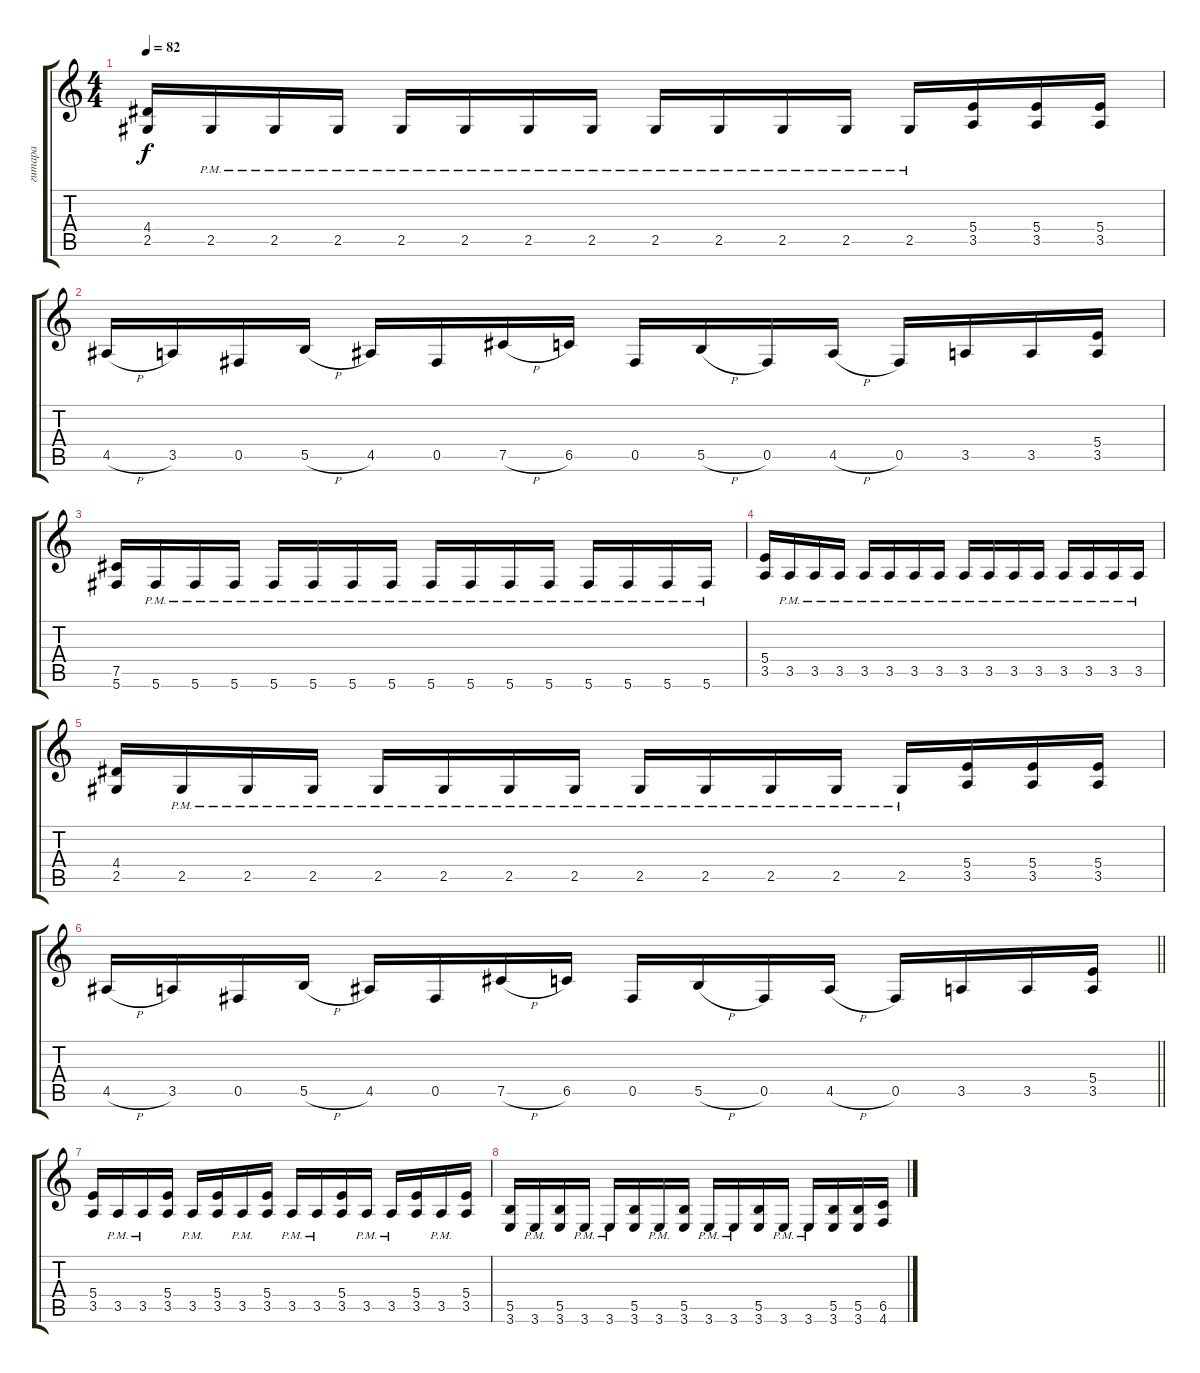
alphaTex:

\track ("гитара" "гитара") {instrument overdrivenguitar}
\staff {score tabs}
\tuning (Db4 Ab3 E3 B2 Gb2 Db2) {hide}
\ts (4 4)
\tempo 82
\clef g2
\ks c
(4.4 2.5).16{dy f} 2.5{pm}.16 2.5{pm}.16 2.5{pm}.16 2.5{pm}.16 2.5{pm}.16 2.5{pm}.16 2.5{pm}.16 2.5{pm}.16 2.5{pm}.16 2.5{pm}.16 2.5{pm}.16 2.5{pm}.16 (5.4 3.5).16 (5.4 3.5).16 (5.4 3.5).16 |
4.5{h}.16 3.5.16 0.5.16 5.5{h}.16 4.5.16 0.5.16 7.5{h}.16 6.5.16 0.5.16 5.5{h}.16 0.5.16 4.5{h}.16 0.5.16 3.5.16 3.5.16 (5.4 3.5).16 |
(7.5 5.6).16 5.6{pm}.16 5.6{pm}.16 5.6{pm}.16 5.6{pm}.16 5.6{pm}.16 5.6{pm}.16 5.6{pm}.16 5.6{pm}.16 5.6{pm}.16 5.6{pm}.16 5.6{pm}.16 5.6{pm}.16 5.6{pm}.16 5.6{pm}.16 5.6{pm}.16 |
(5.4 3.5).16 3.5{pm}.16 3.5{pm}.16 3.5{pm}.16 3.5{pm}.16 3.5{pm}.16 3.5{pm}.16 3.5{pm}.16 3.5{pm}.16 3.5{pm}.16 3.5{pm}.16 3.5{pm}.16 3.5{pm}.16 3.5{pm}.16 3.5{pm}.16 3.5{pm}.16 |
(4.4 2.5).16 2.5{pm}.16 2.5{pm}.16 2.5{pm}.16 2.5{pm}.16 2.5{pm}.16 2.5{pm}.16 2.5{pm}.16 2.5{pm}.16 2.5{pm}.16 2.5{pm}.16 2.5{pm}.16 2.5{pm}.16 (5.4 3.5).16 (5.4 3.5).16 (5.4 3.5).16 |
\barLineRight lightlight
4.5{h}.16 3.5.16 0.5.16 5.5{h}.16 4.5.16 0.5.16 7.5{h}.16 6.5.16 0.5.16 5.5{h}.16 0.5.16 4.5{h}.16 0.5.16 3.5.16 3.5.16 (5.4 3.5).16 |
\section ("" "")
(5.4 3.5).16 3.5{pm}.16 3.5{pm}.16 (5.4 3.5).16 3.5{pm}.16 (5.4 3.5).16 3.5{pm}.16 (5.4 3.5).16 3.5{pm}.16 3.5{pm}.16 (5.4 3.5).16 3.5{pm}.16 3.5{pm}.16 (5.4 3.5).16 3.5{pm}.16 (5.4 3.5).16 |
(5.5 3.6).16 3.6{pm}.16 (5.5 3.6).16 3.6{pm}.16 3.6{pm}.16 (5.5 3.6).16 3.6{pm}.16 (5.5 3.6).16 3.6{pm}.16 3.6{pm}.16 (5.5 3.6).16 3.6{pm}.16 3.6{pm}.16 (5.5 3.6).16 (5.5 3.6).16 (6.5 4.6).16
